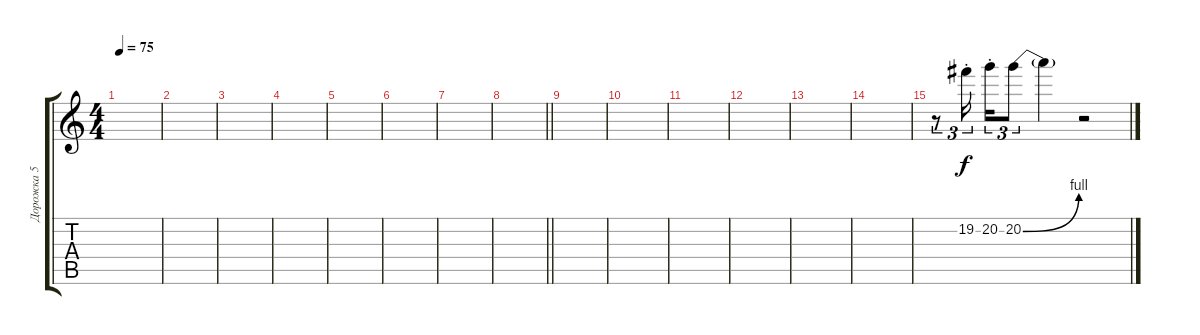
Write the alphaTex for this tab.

\track ("Дорожка 5" "Дорожка 5") {instrument distortionguitar}
\staff {score tabs}
\tuning (E4 B3 G3 D3 A2 E2) {hide}
\ts (4 4)
\tempo 75
\clef g2
\ks c
|
|
|
|
|
|
|
\barLineRight lightlight
|
|
|
|
|
|
|
r.8{tu (3 2)} 19.2{st}.16{tu (3 2) beam splitsecondary} 20.2{st}.16{tu (3 2)} 20.2{be (bend 0 0 60 4)}.8{tu (3 2)} 20.2{t}.4 r.2
